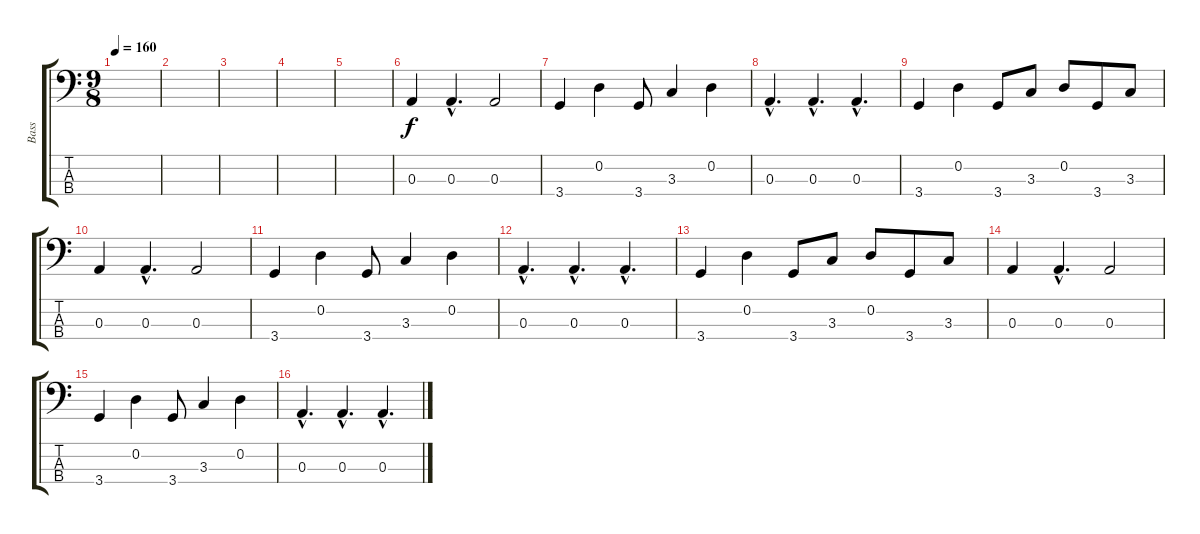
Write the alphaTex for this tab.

\track ("Bass" "Bass") {instrument electricbassfinger}
\staff {score tabs}
\tuning (G2 D2 A1 E1) {hide}
\ts (9 8)
\tempo 160
\clef f4
\ks c
|
|
|
|
|
0.3.4 0.3{hac}.4{d} 0.3.2 |
3.4.4 0.2.4 3.4.8 3.3.4 0.2.4 |
0.3{hac}.4{d} 0.3{hac}.4{d} 0.3{hac}.4{d} |
3.4.4 0.2.4 3.4.8 3.3.8 0.2.8 3.4.8 3.3.8 |
0.3.4 0.3{hac}.4{d} 0.3.2 |
3.4.4 0.2.4 3.4.8 3.3.4 0.2.4 |
0.3{hac}.4{d} 0.3{hac}.4{d} 0.3{hac}.4{d} |
3.4.4 0.2.4 3.4.8 3.3.8 0.2.8 3.4.8 3.3.8 |
0.3.4 0.3{hac}.4{d} 0.3.2 |
3.4.4 0.2.4 3.4.8 3.3.4 0.2.4 |
0.3{hac}.4{d} 0.3{hac}.4{d} 0.3{hac}.4{d}
